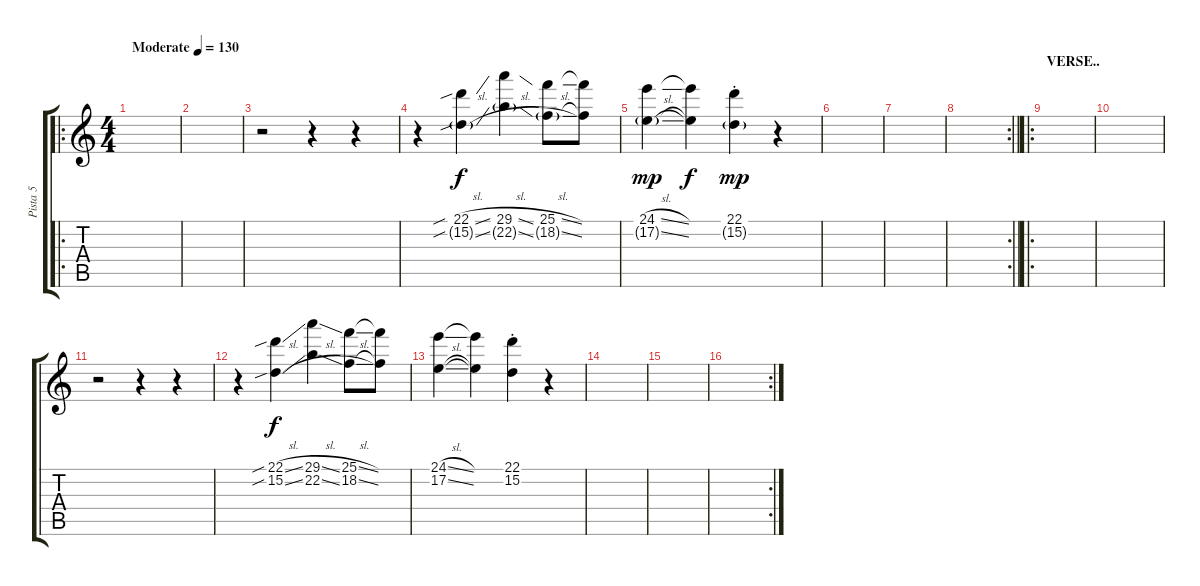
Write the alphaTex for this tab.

\track ("Pista 5" "Pista 5") {instrument lead2sawtooth}
\staff {score tabs}
\tuning (E4 B3 G3 D3 A2 E2) {hide}
\ro
\ts (4 4)
\tempo (130 "Moderate")
\clef g2
\ks c
|
|
r.2 r.4 r.4 |
r.4 (22.1{sib sl} 15.2{sib sl g}).4 (29.1{sl} 22.2{sl g}).4 (25.1{sl} 18.2{sl g}).8 (25.1{t} 18.2{t}).8{dy f} |
(24.1{sl} 17.2{sl g}).4{dy mp} (24.1{t} 17.2{t}).4{dy f} (22.1{st} 15.2{g}).4{dy mp} r.4 |
|
|
\rc 2
\barLineRight lightlight
|
\ro
\section ("" "VERSE..")
|
|
r.2 r.4 r.4 |
r.4 (22.1{sib sl} 15.2{sib sl}).4{dy f} (29.1{sl} 22.2{sl}).4 (25.1{sl} 18.2{sl}).8 (25.1{t} 18.2{t}).8 |
(24.1{sl} 17.2{sl}).4 (24.1{t} 17.2{t}).4 (22.1{st} 15.2).4 r.4 |
|
|
\rc 2
